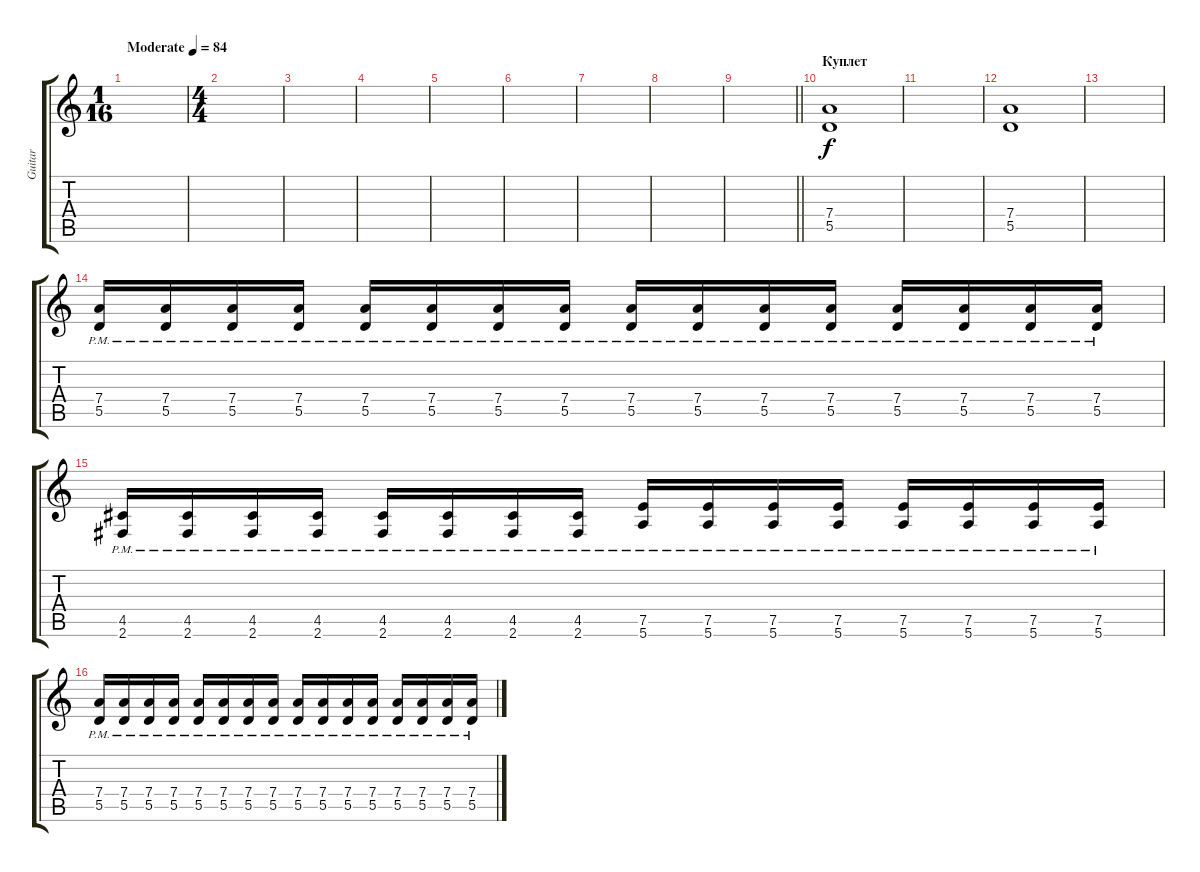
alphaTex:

\track ("Guitar" "Guitar") {instrument distortionguitar}
\staff {score tabs}
\tuning (E4 B3 G3 D3 A2 E2) {hide}
\ts (1 16)
\tempo (84 "Moderate")
\clef g2
\ks c
|
\ts (4 4)
|
|
|
|
|
|
|
\barLineRight lightlight
|
\section ("" "Куплет")
(7.4 5.5).1 |
|
(7.4 5.5).1 |
|
(7.4{pm} 5.5{pm}).16 (7.4{pm} 5.5{pm}).16 (7.4{pm} 5.5{pm}).16 (7.4{pm} 5.5{pm}).16 (7.4{pm} 5.5{pm}).16 (7.4{pm} 5.5{pm}).16 (7.4{pm} 5.5{pm}).16 (7.4{pm} 5.5{pm}).16 (7.4{pm} 5.5{pm}).16 (7.4{pm} 5.5{pm}).16 (7.4{pm} 5.5{pm}).16 (7.4{pm} 5.5{pm}).16 (7.4{pm} 5.5{pm}).16 (7.4{pm} 5.5{pm}).16 (7.4{pm} 5.5{pm}).16 (7.4{pm} 5.5{pm}).16 |
(4.5{pm} 2.6{pm}).16 (4.5{pm} 2.6{pm}).16 (4.5{pm} 2.6{pm}).16 (4.5{pm} 2.6{pm}).16 (4.5{pm} 2.6{pm}).16 (4.5{pm} 2.6{pm}).16 (4.5{pm} 2.6{pm}).16 (4.5{pm} 2.6{pm}).16 (7.5{pm} 5.6{pm}).16 (7.5{pm} 5.6{pm}).16 (7.5{pm} 5.6{pm}).16 (7.5{pm} 5.6{pm}).16 (7.5{pm} 5.6{pm}).16 (7.5{pm} 5.6{pm}).16 (7.5{pm} 5.6{pm}).16 (7.5{pm} 5.6{pm}).16 |
(7.4{pm} 5.5{pm}).16 (7.4{pm} 5.5{pm}).16 (7.4{pm} 5.5{pm}).16 (7.4{pm} 5.5{pm}).16 (7.4{pm} 5.5{pm}).16 (7.4{pm} 5.5{pm}).16 (7.4{pm} 5.5{pm}).16 (7.4{pm} 5.5{pm}).16 (7.4{pm} 5.5{pm}).16 (7.4{pm} 5.5{pm}).16 (7.4{pm} 5.5{pm}).16 (7.4{pm} 5.5{pm}).16 (7.4{pm} 5.5{pm}).16 (7.4{pm} 5.5{pm}).16 (7.4{pm} 5.5{pm}).16 (7.4{pm} 5.5{pm}).16
